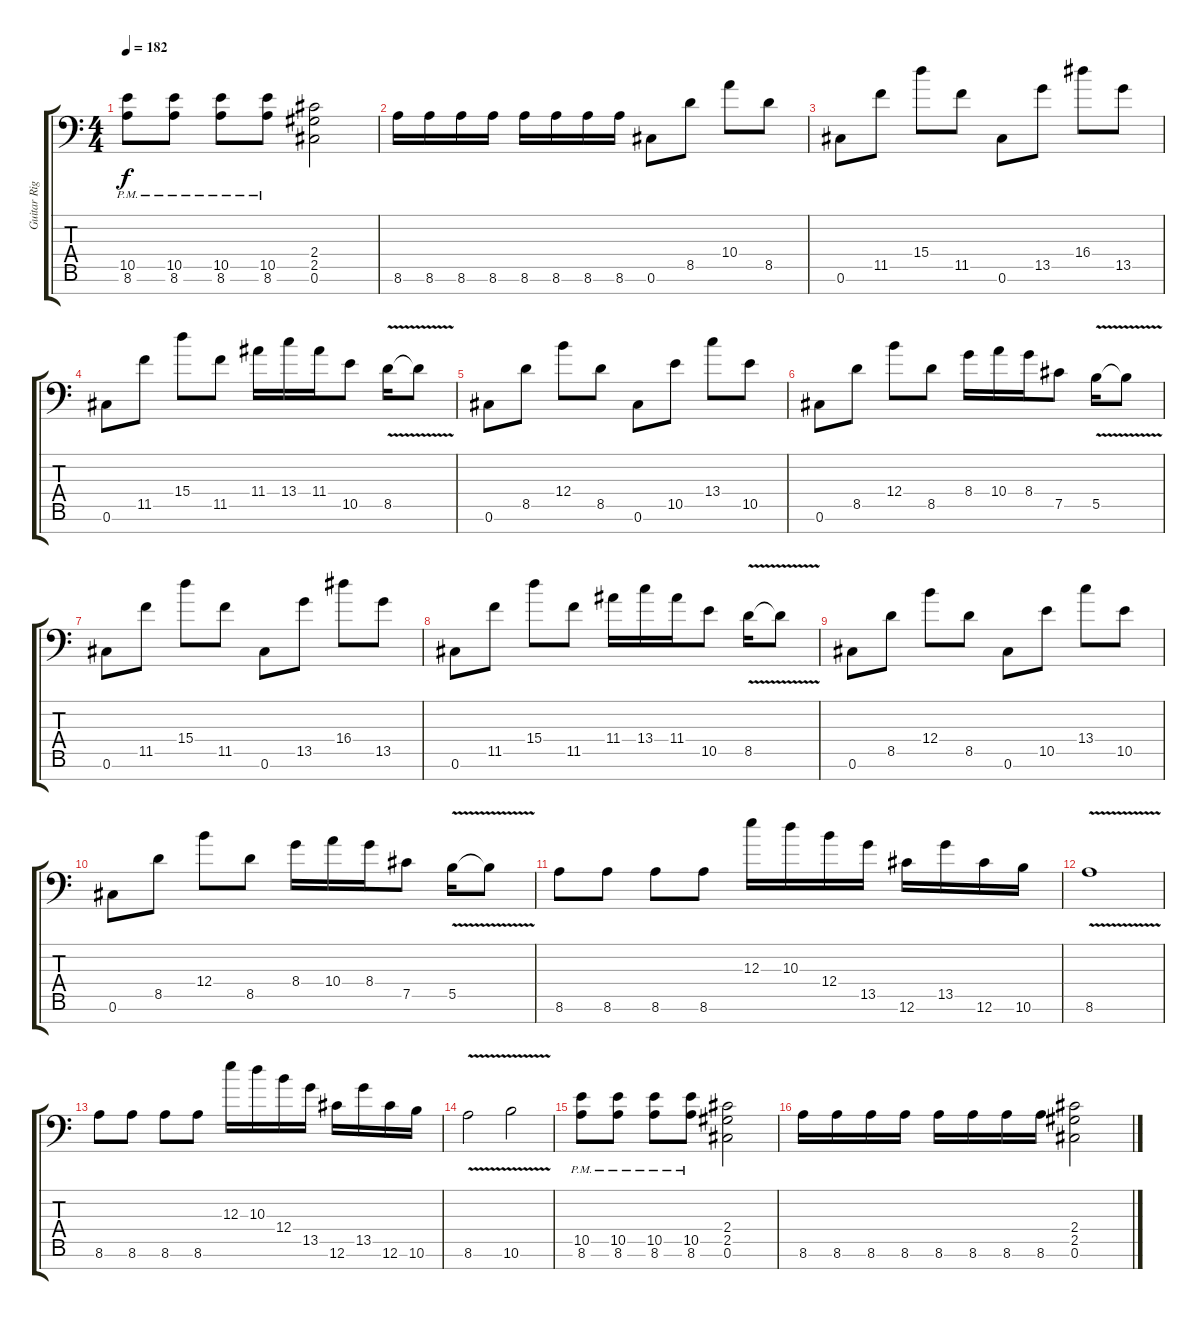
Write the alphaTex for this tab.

\track ("Guitar Right" "Guitar Rig") {instrument distortionguitar}
\staff {score tabs}
\tuning (Db4 Ab3 E3 B2 Gb2 Db2 A1) {hide}
\ts (4 4)
\tempo 182
\clef f4
\ks c
(10.5{pm} 8.6{pm}).8{dy f} (10.5{pm} 8.6{pm}).8 (10.5{pm} 8.6{pm}).8 (10.5{pm} 8.6{pm}).8 (2.4 2.5 0.6).2 |
8.6.16 8.6.16 8.6.16 8.6.16 8.6.16 8.6.16 8.6.16 8.6.16 0.6.8 8.5.8 10.4.8 8.5.8 |
0.6.8 11.5.8 15.4.8 11.5.8 0.6.8 13.5.8 16.4.8 13.5.8 |
0.6.8 11.5.8 15.4.8 11.5.8 11.4.16 13.4.16 11.4.16 10.5.8 8.5{v}.16 8.5{t}.8 |
0.6.8 8.5.8 12.4.8 8.5.8 0.6.8 10.5.8 13.4.8 10.5.8 |
0.6.8 8.5.8 12.4.8 8.5.8 8.4.16 10.4.16 8.4.16 7.5.8 5.5{v}.16 5.5{t}.8 |
0.6.8 11.5.8 15.4.8 11.5.8 0.6.8 13.5.8 16.4.8 13.5.8 |
0.6.8 11.5.8 15.4.8 11.5.8 11.4.16 13.4.16 11.4.16 10.5.8 8.5{v}.16 8.5{t}.8 |
0.6.8 8.5.8 12.4.8 8.5.8 0.6.8 10.5.8 13.4.8 10.5.8 |
0.6.8 8.5.8 12.4.8 8.5.8 8.4.16 10.4.16 8.4.16 7.5.8 5.5{v}.16 5.5{t}.8 |
8.6.8 8.6.8 8.6.8 8.6.8 12.3.16 10.3.16 12.4.16 13.5.16 12.6.16 13.5.16 12.6.16 10.6.16 |
8.6{v}.1 |
8.6.8 8.6.8 8.6.8 8.6.8 12.3.16 10.3.16 12.4.16 13.5.16 12.6.16 13.5.16 12.6.16 10.6.16 |
8.6{v}.2 10.6{v}.2 |
(10.5{pm} 8.6{pm}).8 (10.5{pm} 8.6{pm}).8 (10.5{pm} 8.6{pm}).8 (10.5{pm} 8.6{pm}).8 (2.4 2.5 0.6).2 |
8.6.16 8.6.16 8.6.16 8.6.16 8.6.16 8.6.16 8.6.16 8.6.16 (2.4 2.5 0.6).2
